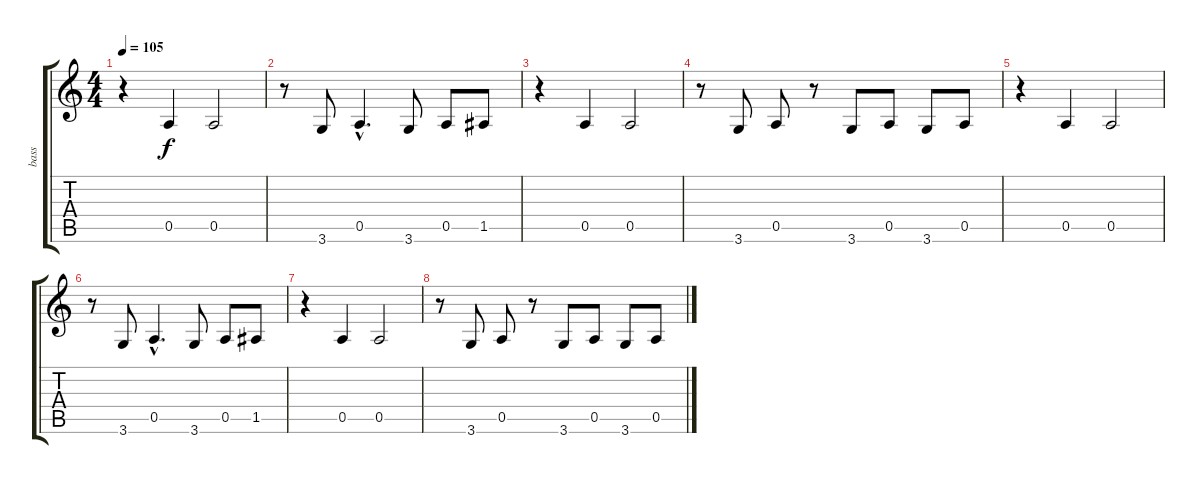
\track ("bass" "bass") {instrument slapbass2}
\staff {score tabs}
\tuning (E4 B3 G3 D3 A2 E2) {hide}
\ts (4 4)
\tempo 105
\clef g2
\ks c
r.4{dy f} 0.5.4 0.5.2 |
r.8 3.6.8 0.5{hac}.4{d} 3.6.8 0.5.8 1.5.8 |
r.4 0.5.4 0.5.2 |
r.8 3.6.8 0.5.8 r.8 3.6.8 0.5.8 3.6.8 0.5.8 |
r.4 0.5.4 0.5.2 |
r.8 3.6.8 0.5{hac}.4{d} 3.6.8 0.5.8 1.5.8 |
r.4 0.5.4 0.5.2 |
r.8 3.6.8 0.5.8 r.8 3.6.8 0.5.8 3.6.8 0.5.8
